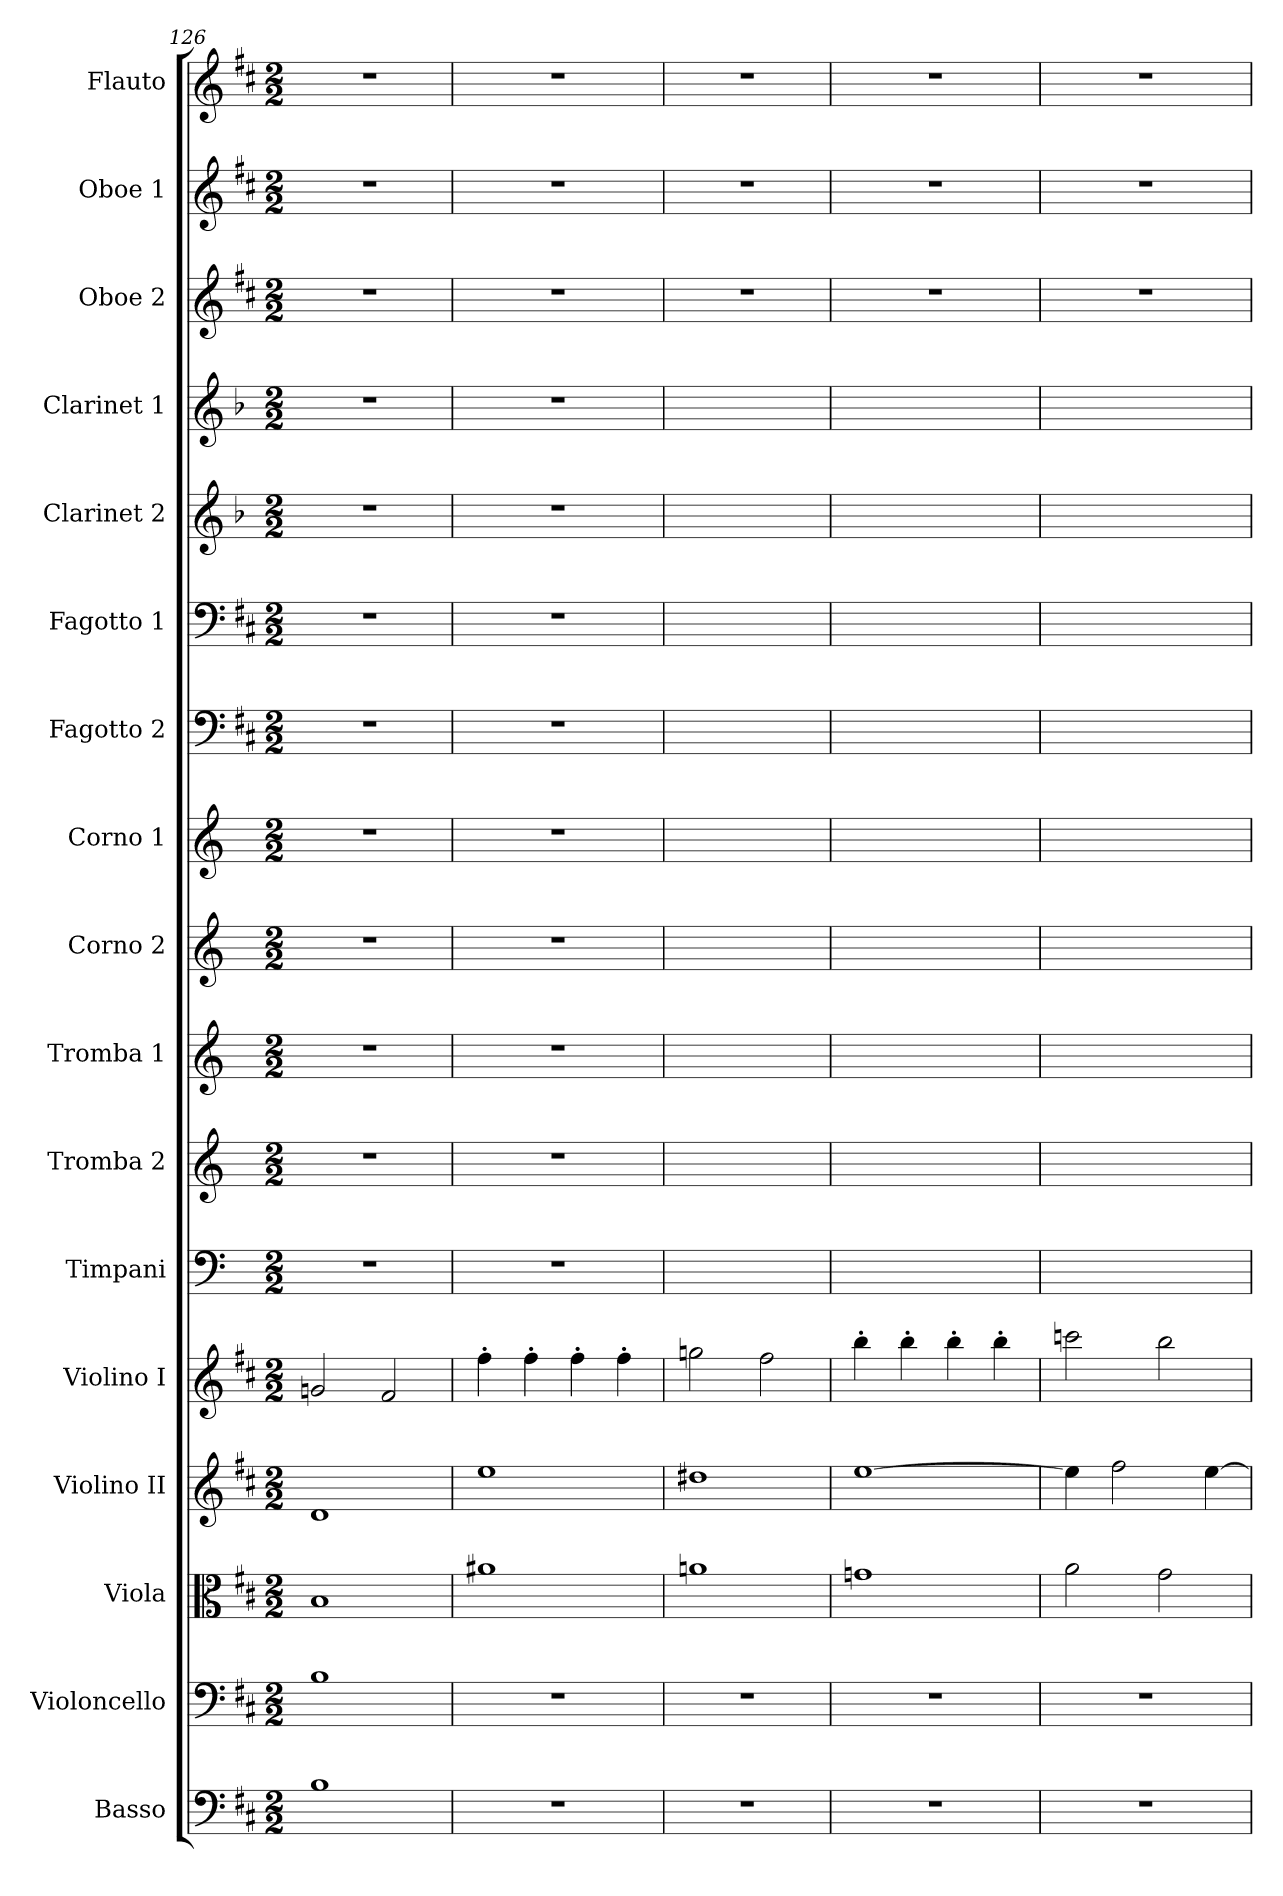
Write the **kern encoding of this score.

**kern	**kern	**kern	**kern	**kern	**kern	**kern	**kern	**kern	**kern	**kern	**kern	**kern	**kern	**kern	**kern	**kern
*part17	*part16	*part15	*part14	*part13	*part12	*part11	*part10	*part9	*part8	*part7	*part6	*part5	*part4	*part3	*part2	*part1
*staff17	*staff16	*staff15	*staff14	*staff13	*staff12	*staff11	*staff10	*staff9	*staff8	*staff7	*staff6	*staff5	*staff4	*staff3	*staff2	*staff1
*I"Basso	*I"Violoncello	*I"Viola	*I"Violino II	*I"Violino I	*I"Timpani	*I"Tromba 2	*I"Tromba 1	*I"Corno 2	*I"Corno 1	*I"Fagotto 2	*I"Fagotto 1	*I"Clarinet 2	*I"Clarinet 1	*I"Oboe 2	*I"Oboe 1	*I"Flauto
*	*I'Vc	*I'Vla	*I'Vln	*I'Vln	*	*	*	*	*	*	*	*I'Cl	*I'Cl	*I'Ob	*I'Ob	*I'Fl
*clefF4	*clefF4	*clefC3	*clefG2	*clefG2	*clefF4	*clefG2	*clefG2	*clefG2	*clefG2	*clefF4	*clefF4	*clefG2	*clefG2	*clefG2	*clefG2	*clefG2
*ITrd7c12	*	*	*	*	*	*ITrd-1c-2	*ITrd-1c-2	*ITrd6c10	*ITrd6c10	*	*	*ITrd2c3	*ITrd2c3	*	*	*
*k[f#c#]	*k[f#c#]	*k[f#c#]	*k[f#c#]	*k[f#c#]	*	*	*	*	*	*k[f#c#]	*k[f#c#]	*k[f#c#]	*k[f#c#]	*k[f#c#]	*k[f#c#]	*k[f#c#]
*M2/2	*M2/2	*M2/2	*M2/2	*M2/2	*M2/2	*M2/2	*M2/2	*M2/2	*M2/2	*M2/2	*M2/2	*M2/2	*M2/2	*M2/2	*M2/2	*M2/2
=126	=126	=126	=126	=126	=126	=126	=126	=126	=126	=126	=126	=126	=126	=126	=126	=126
1BB	1B	1B	1d	2gn	1r	1r	1r	1r	1r	1r	1r	1r	1r	1r	1r	1r
.	.	.	.	2f#	.	.	.	.	.	.	.	.	.	.	.	.
=127	=127	=127	=127	=127	=127	=127	=127	=127	=127	=127	=127	=127	=127	=127	=127	=127
1r	1r	1a#X	1ee	4ff#'	1r	1r	1r	1r	1r	1r	1r	1r	1r	1r	1r	1r
.	.	.	.	4ff#'	.	.	.	.	.	.	.	.	.	.	.	.
.	.	.	.	4ff#'	.	.	.	.	.	.	.	.	.	.	.	.
.	.	.	.	4ff#'	.	.	.	.	.	.	.	.	.	.	.	.
=128	=128	=128	=128	=128	=128	=128	=128	=128	=128	=128	=128	=128	=128	=128	=128	=128
1r	1r	1an	1dd#X	2ggn	1ryy	1ryy	1ryy	1ryy	1ryy	1ryy	1ryy	1ryy	1ryy	1r	1r	1r
.	.	.	.	2ff#	.	.	.	.	.	.	.	.	.	.	.	.
=129	=129	=129	=129	=129	=129	=129	=129	=129	=129	=129	=129	=129	=129	=129	=129	=129
1r	1r	1gn	[1ee	4bb'	1ryy	1ryy	1ryy	1ryy	1ryy	1ryy	1ryy	1ryy	1ryy	1r	1r	1r
.	.	.	.	4bb'	.	.	.	.	.	.	.	.	.	.	.	.
.	.	.	.	4bb'	.	.	.	.	.	.	.	.	.	.	.	.
.	.	.	.	4bb'	.	.	.	.	.	.	.	.	.	.	.	.
=130	=130	=130	=130	=130	=130	=130	=130	=130	=130	=130	=130	=130	=130	=130	=130	=130
1r	1r	2a	4ee]	2cccn	1ryy	1ryy	1ryy	1ryy	1ryy	1ryy	1ryy	1ryy	1ryy	1r	1r	1r
.	.	.	2ff#	.	.	.	.	.	.	.	.	.	.	.	.	.
.	.	2g	.	2bb	.	.	.	.	.	.	.	.	.	.	.	.
.	.	.	[4ee	.	.	.	.	.	.	.	.	.	.	.	.	.
=	=	=	=	=	=	=	=	=	=	=	=	=	=	=	=	=
*-	*-	*-	*-	*-	*-	*-	*-	*-	*-	*-	*-	*-	*-	*-	*-	*-
